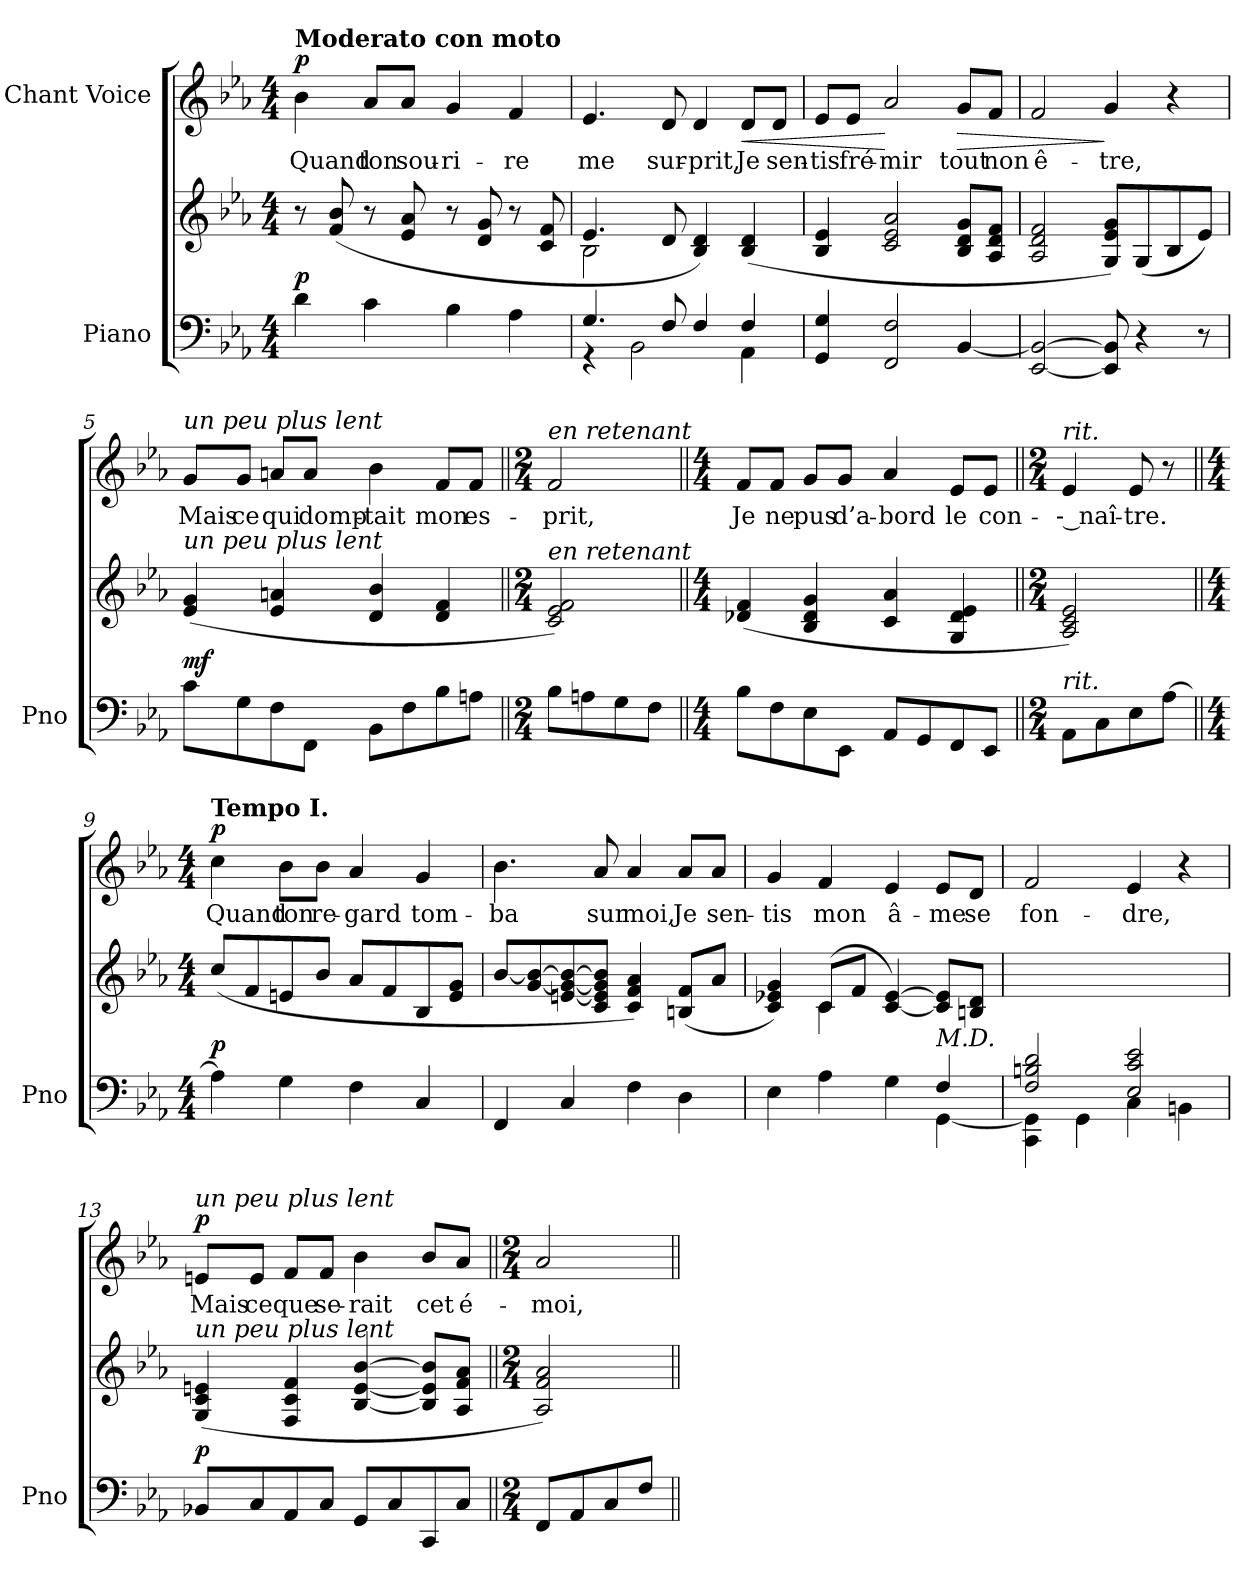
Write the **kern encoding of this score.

**kern	**kern	**dynam	**kern	**text	**dynam
*part2	*part2	*part2	*part1	*part1	*part1
*staff3	*staff2	*staff2/3	*staff1	*staff1	*staff1
*I"Piano	*	*	*I"Chant Voice	*	*
*I'Pno	*	*	*	*	*
*clefF4	*clefG2	*	*clefG2	*	*
*k[b-e-a-]	*k[b-e-a-]	*	*k[b-e-a-]	*	*
*M4/4	*M4/4	*	*M4/4	*	*
=1	=1	=1	=1	=1	=1
!	!	!	!LO:TX:a:B:t=Moderato con moto	!	!
!	!	!LO:DY:a=2	!	!LO:LY:b	!LO:DY:b
4d\	8r	p	4b-\	Quand	p
.	(>8f/ 8b-/	.	.	.	.
!	!	!	!	!LO:LY:b	!
4c\	8r	.	8a-/L	ton	.
!	!	!	!	!LO:LY:b	!
.	8e-/ 8a-/	.	8a-/J	sou-	.
!	!	!	!	!LO:LY:b	!
4B-\	8r	.	4g/	-ri-	.
.	8d/ 8g/	.	.	.	.
!	!	!	!	!LO:LY:b	!
4A-\	8r	.	4f/	-re	.
.	8c/ 8f/	.	.	.	.
=2	=2	=2	=2	=2	=2
*^	*^	*	*	*	*
!	!	!	!	!	!	!LO:LY:b	!
4.G/	4r	4.e-/	2B-\	.	4.e-/	me	.
.	2BB-\	.	.	.	.	.	.
!	!	!	!	!	!	!LO:LY:b	!
8F/	.	8d/	.	.	8d/	sur-	.
!	!	!	!	!	!	!LO:LY:b	!
4F/	.	4B-/ 4d/)	2ryy	.	4d/	-prit,	.
!	!	!	!	!	!	!LO:LY:b	!LO:HP:b
4F/	4AA-\	(<4B-/ 4d/	.	.	8d/L	Je	<
!	!	!	!	!	!	!LO:LY:b	!
.	.	.	.	.	8d/J	sen-	.
*v	*v	*	*	*	*	*	*
*	*v	*v	*	*	*	*
=3	=3	=3	=3	=3	=3
!	!	!	!	!LO:LY:b	!
4GG/ 4G/	4B-/ 4e-/	.	8e-/L	-tis	.
!	!	!	!	!LO:LY:b	!
.	.	.	8e-/J	fré-	.
!	!	!	!	!LO:LY:b	!
2FF/ 2F/	2c/ 2e-/ 2a-/	.	2a-/	-mir	[
!	!	!	!	!LO:LY:b	!LO:HP:b
[4BB-/	8B-/ 8d/ 8g/L	.	8g/L	tout	>
!	!	!	!	!LO:LY:b	!
.	8A-/ 8d/ 8f/J	.	8f/J	non	.
!!LO:LB:g=z
=4	=4	=4	=4	=4	=4
!	!	!	!	!LO:LY:b	!
[2EE-/ 2BB-/_	2A-/ 2d/ 2f/	.	2f/	ê-	.
!	!	!	!	!LO:LY:b	!
8EE-/] 8BB-/]	8G/ 8e-/ 8g/L)	.	4g/	-tre,	]
4r	(<8G/	.	.	.	.
.	8B-/	.	4r	.	.
8r	8e-/J)	.	.	.	.
=5	=5	=5	=5	=5	=5
*	*	*	*MM62	*	*
!	!	!	!LO:TX:a:i:t=un peu plus lent	!	!
!	!LO:TX:a:i:t=un peu plus lent	!	!	!	!
!	!	!LO:DY:a=2	!	!LO:LY:b	!
8c\L	(>4e-/ 4g/	mf	8g/L	Mais	.
!	!	!	!	!LO:LY:b	!
8G\	.	.	8g/J	ce	.
!	!	!	!	!LO:LY:b	!
8F\	4e-/ 4an/	.	8an/L	qui	.
!	!	!	!	!LO:LY:b	!
8FF\J	.	.	8a/J	domp-	.
!	!	!	!	!LO:LY:b	!
8BB-\L	4d/ 4b-/	.	4b-\	-tait	.
8F\	.	.	.	.	.
!	!	!	!	!LO:LY:b	!
8B-\	4d/ 4f/	.	8f/L	mon	.
!	!	!	!	!LO:LY:b	!
8An\J	.	.	8f/J	es-	.
=6||	=6||	=6||	=6||	=6||	=6||
*M2/4	*M2/4	*	*M2/4	*	*
*	*	*	*MM60	*	*
!	!	!	!LO:TX:a:i:t=en retenant	!	!
!	!LO:TX:a:i:t=en retenant	!	!	!	!
!	!	!	!	!LO:LY:b	!
8B-\L	2c/ 2e-/ 2f/)	.	2f/	-prit,	.
8An\	.	.	.	.	.
8G\	.	.	.	.	.
8F\J	.	.	.	.	.
=7||	=7||	=7||	=7||	=7||	=7||
*M4/4	*M4/4	*	*M4/4	*	*
!	!	!	!	!LO:LY:b	!
8B-\L	(>4d-X/ 4f/	.	8f/L	Je	.
!	!	!	!	!LO:LY:b	!
8F\	.	.	8f/J	ne	.
!	!	!	!	!LO:LY:b	!
8E-\	4B-/ 4d-/ 4g/	.	8g/L	pus	.
!	!	!	!	!LO:LY:b	!
8EE-\J	.	.	8g/J	d’a-	.
!	!	!	!	!LO:LY:b	!
8AA-/L	4c/ 4a-/	.	4a-/	-bord	.
8GG/	.	.	.	.	.
!	!	!	!	!LO:LY:b	!
8FF/	4G/ 4d-/ 4e-/	.	8e-/L	le	.
!	!	!	!	!LO:LY:b	!
8EE-/J	.	.	8e-/J	con-	.
!!LO:LB:g=z
=8||	=8||	=8||	=8||	=8||	=8||
*M2/4	*M2/4	*	*M2/4	*	*
*	*	*	*MM58	*	*
!	!	!	!LO:TX:a:i:t=rit.	!	!
!LO:TX:a:i:t=rit.	!	!	!	!	!
!	!	!	!	!LO:LY:b	!
8AA-\L	2A-/ 2c/ 2e-/)	.	4e-/	-- naî-	.
8C\	.	.	.	.	.
!	!	!	!	!LO:LY:b	!
8E-\	.	.	8e-/	-tre.	.
[8A-\J	.	.	8r	.	.
=9||	=9||	=9||	=9||	=9||	=9||
*M4/4	*M4/4	*	*M4/4	*	*
*	*	*	*MM68	*	*
!	!	!	!LO:TX:a:B:t=Tempo I.	!	!
!	!	!LO:DY:a=2	!	!LO:LY:b	!LO:DY:b
4A-\]	(<8cc/L	p	4cc\	Quand	p
.	8f/	.	.	.	.
!	!	!	!	!LO:LY:b	!
4G\	8en/	.	8b-\L	ton	.
!	!	!	!	!LO:LY:b	!
.	8b-/J	.	8b-\J	re-	.
!	!	!	!	!LO:LY:b	!
4F\	8a-/L	.	4a-/	-gard	.
.	8f/	.	.	.	.
!	!	!	!	!LO:LY:b	!
4C/	8B-/	.	4g/	tom-	.
.	8e/ 8g/J	.	.	.	.
=10	=10	=10	=10	=10	=10
!	!	!	!	!LO:LY:b	!
4FF/	[8b-/L	.	4.b-\	-ba	.
.	[8g/ 8b-/_	.	.	.	.
4C/	[8en/ 8g/_ 8b-/_	.	.	.	.
!	!	!	!	!LO:LY:b	!
.	8c/ 8e/] 8g/] 8b-/]J	.	8a-/	sur	.
!	!	!	!	!LO:LY:b	!
4F\	4c/ 4f/ 4a-/)	.	4a-/	moi,	.
!	!	!	!	!LO:LY:b	!
4D\	(<8Bn/ 8f/L	.	8a-/L	Je	.
!	!	!	!	!LO:LY:b	!
.	8a-/J	.	8a-/J	sen-	.
=11	=11	=11	=11	=11	=11
*^	*^	*	*	*	*
!	!	!	!	!	!	!LO:LY:b	!
2.ryy	4E-\	4c/ 4e-X/ 4g/)	4ryy	.	4g/	-tis	.
!	!	!	!	!	!	!LO:LY:b	!
.	4A-\	(<8c/L	4c\	.	4f/	mon	.
.	.	8f/J	.	.	.	.	.
!	!	!	!	!	!	!LO:LY:b	!
.	4G\	[4c/ [4e-/)	2ryy	.	4e-/	â-	.
!LO:TX:a:i:t=M.D.	!	!	!	!	!	!	!
!	!	!	!	!	!	!LO:LY:b	!
4F/	[4GG\	8c/] 8e-/]L	.	.	8e-/L	-me	.
!	!	!	!	!	!	!LO:LY:b	!
.	.	8Bn/ 8d/J	.	.	8d/J	se	.
*	*	*v	*v	*	*	*	*
!!LO:PB:g=z
=12	=12	=12	=12	=12	=12	=12
!	!	!	!	!	!LO:LY:b	!
2F/ 2Bn/ 2d/	4CC\ 4GG\]	1ryy	.	2f/	fon-	.
.	4GG\	.	.	.	.	.
!	!	!	!	!	!LO:LY:b	!
2E-/ 2c/ 2e-/	4C\	.	.	4e-/	-dre,	.
.	4BBn\	.	.	4r	.	.
*v	*v	*	*	*	*	*
=13	=13	=13	=13	=13	=13
*	*	*	*MM62	*	*
*^	*	*	*	*	*
!	!	!	!	!LO:TX:a:i:t=un peu plus lent	!	!
!	!	!LO:TX:a:i:t=un peu plus lent	!	!	!	!
!	!	!	!LO:DY:a=2	!	!LO:LY:b	!LO:DY:b
*v	*v	*	*	*	*	*
8BB-X/L	(>4G/ 4c/ 4en/	p	8en/L	Mais	p
!	!	!	!	!LO:LY:b	!
8C/	.	.	8e/J	ce	.
!	!	!	!	!LO:LY:b	!
8AA-/	4F/ 4c/ 4f/	.	8f/L	que	.
!	!	!	!	!LO:LY:b	!
8C/J	.	.	8f/J	se-	.
!	!	!	!	!LO:LY:b	!
8GG/L	[4B-/ [4e/ [4b-/	.	4b-\	-rait	.
8C/	.	.	.	.	.
!	!	!	!	!LO:LY:b	!
8CC/	8B-/] 8e/] 8b-/]L	.	8b-/L	cet	.
!	!	!	!	!LO:LY:b	!
8C/J	8A-/ 8f/ 8a-/J	.	8a-/J	é-	.
=14||	=14||	=14||	=14||	=14||	=14||
*M2/4	*M2/4	*	*M2/4	*	*
!	!	!	!	!LO:LY:b	!
8FF/L	2A-/ 2f/ 2a-/)	.	2a-/	-moi,	.
8AA-/	.	.	.	.	.
8C/	.	.	.	.	.
8F/J	.	.	.	.	.
=||	=||	=||	=||	=||	=||
*-	*-	*-	*-	*-	*-
